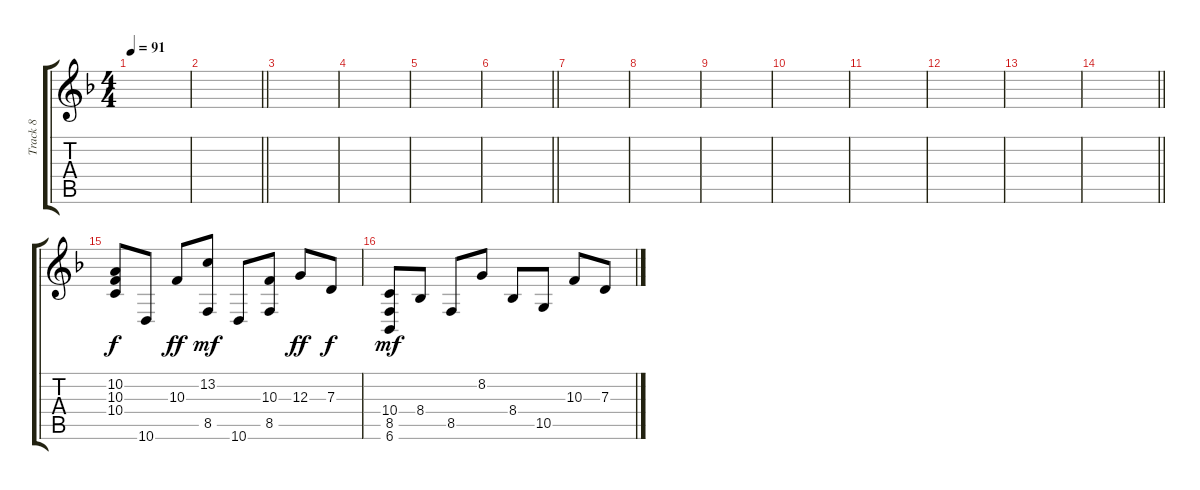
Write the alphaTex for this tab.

\track ("Track 8" "Track 8") {instrument pad1newage}
\staff {score tabs}
\tuning (E4 B3 G3 D3 A2 E2) {hide}
\ts (4 4)
\tempo 91
\clef g2
\ks f
|
\barLineRight lightlight
|
|
|
|
\barLineRight lightlight
|
|
|
|
|
|
|
|
\barLineRight lightlight
|
(10.2 10.3 10.4).8 10.6.8 10.3.8{dy ff} (13.2 8.5).8{dy mf} 10.6.8 (10.3 8.5).8 12.3.8{dy ff} 7.3.8{dy f} |
(10.4 8.5 6.6).8{dy mf} 8.4.8 8.5.8 8.2.8 8.4.8 10.5.8 10.3.8 7.3.8
